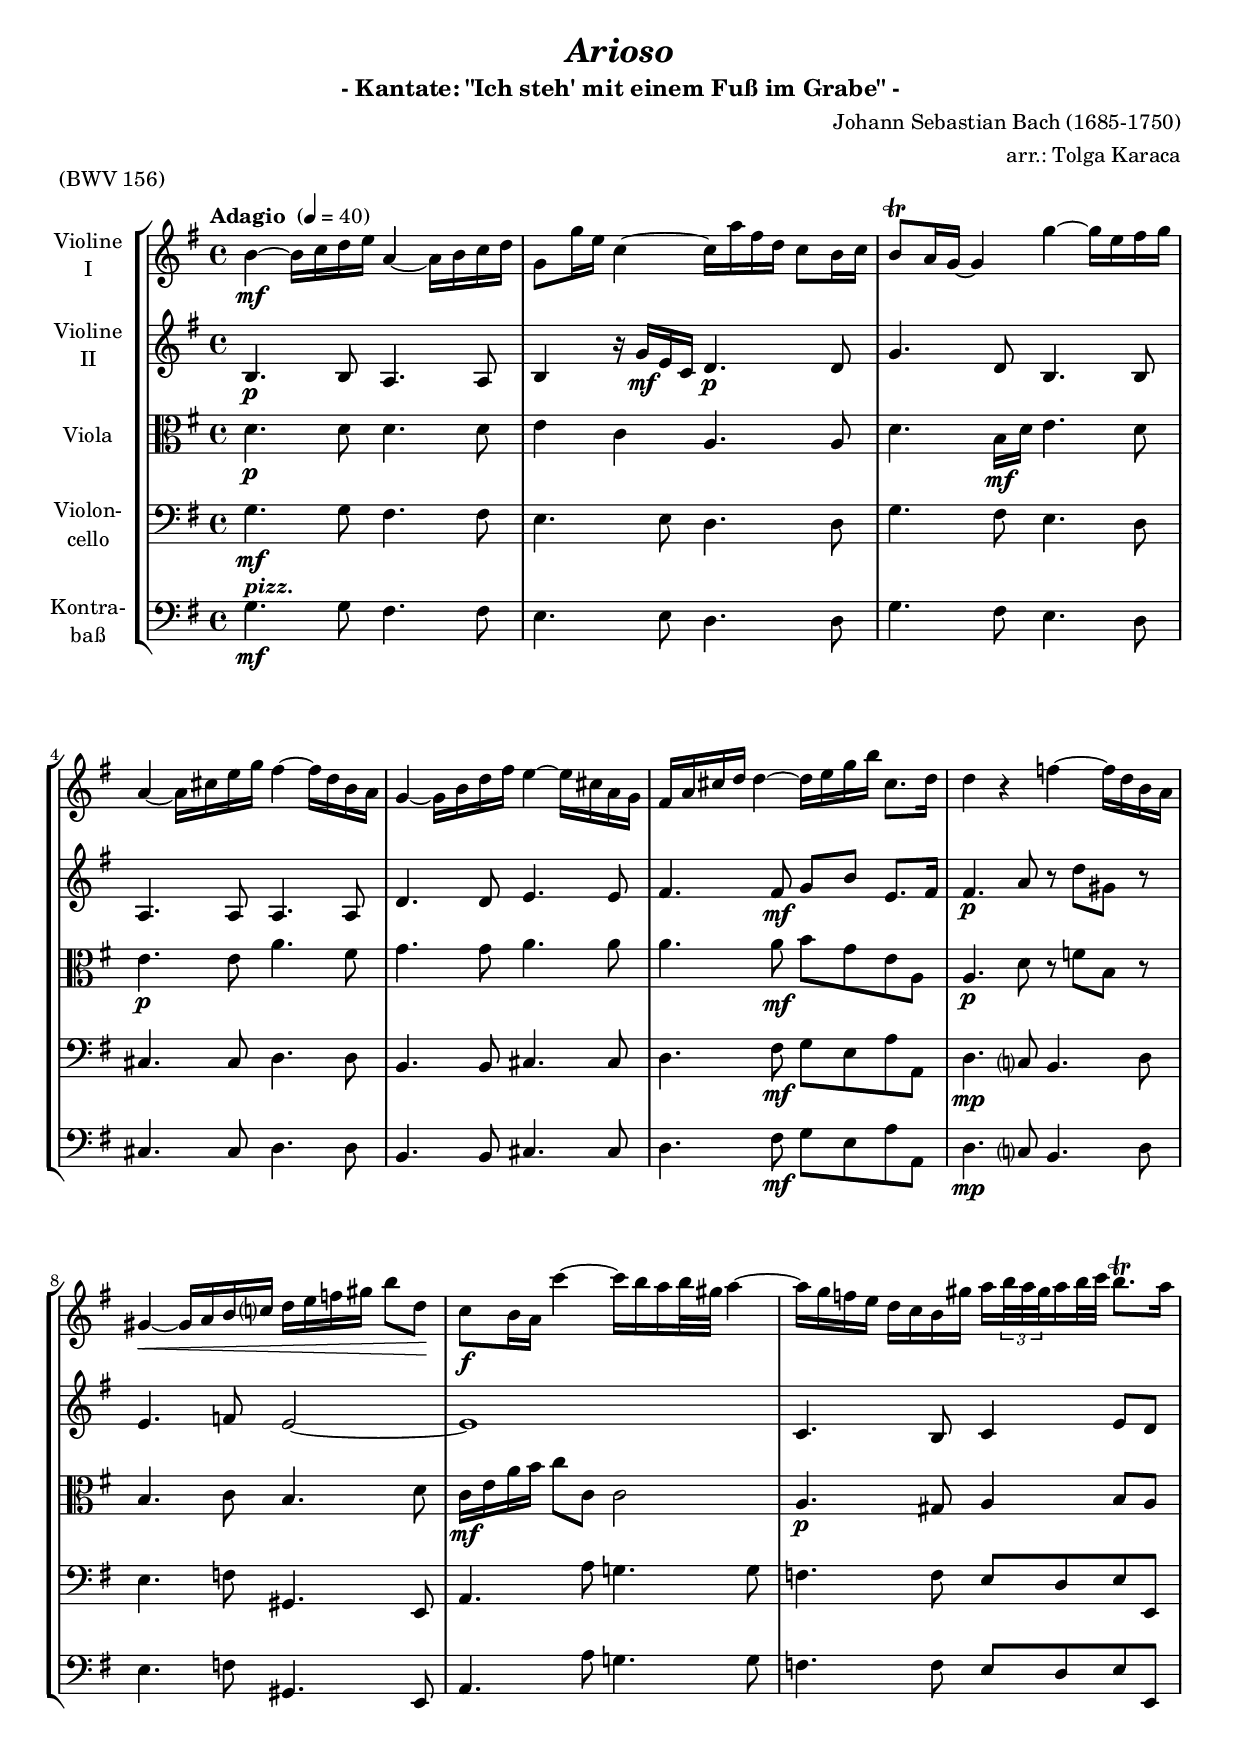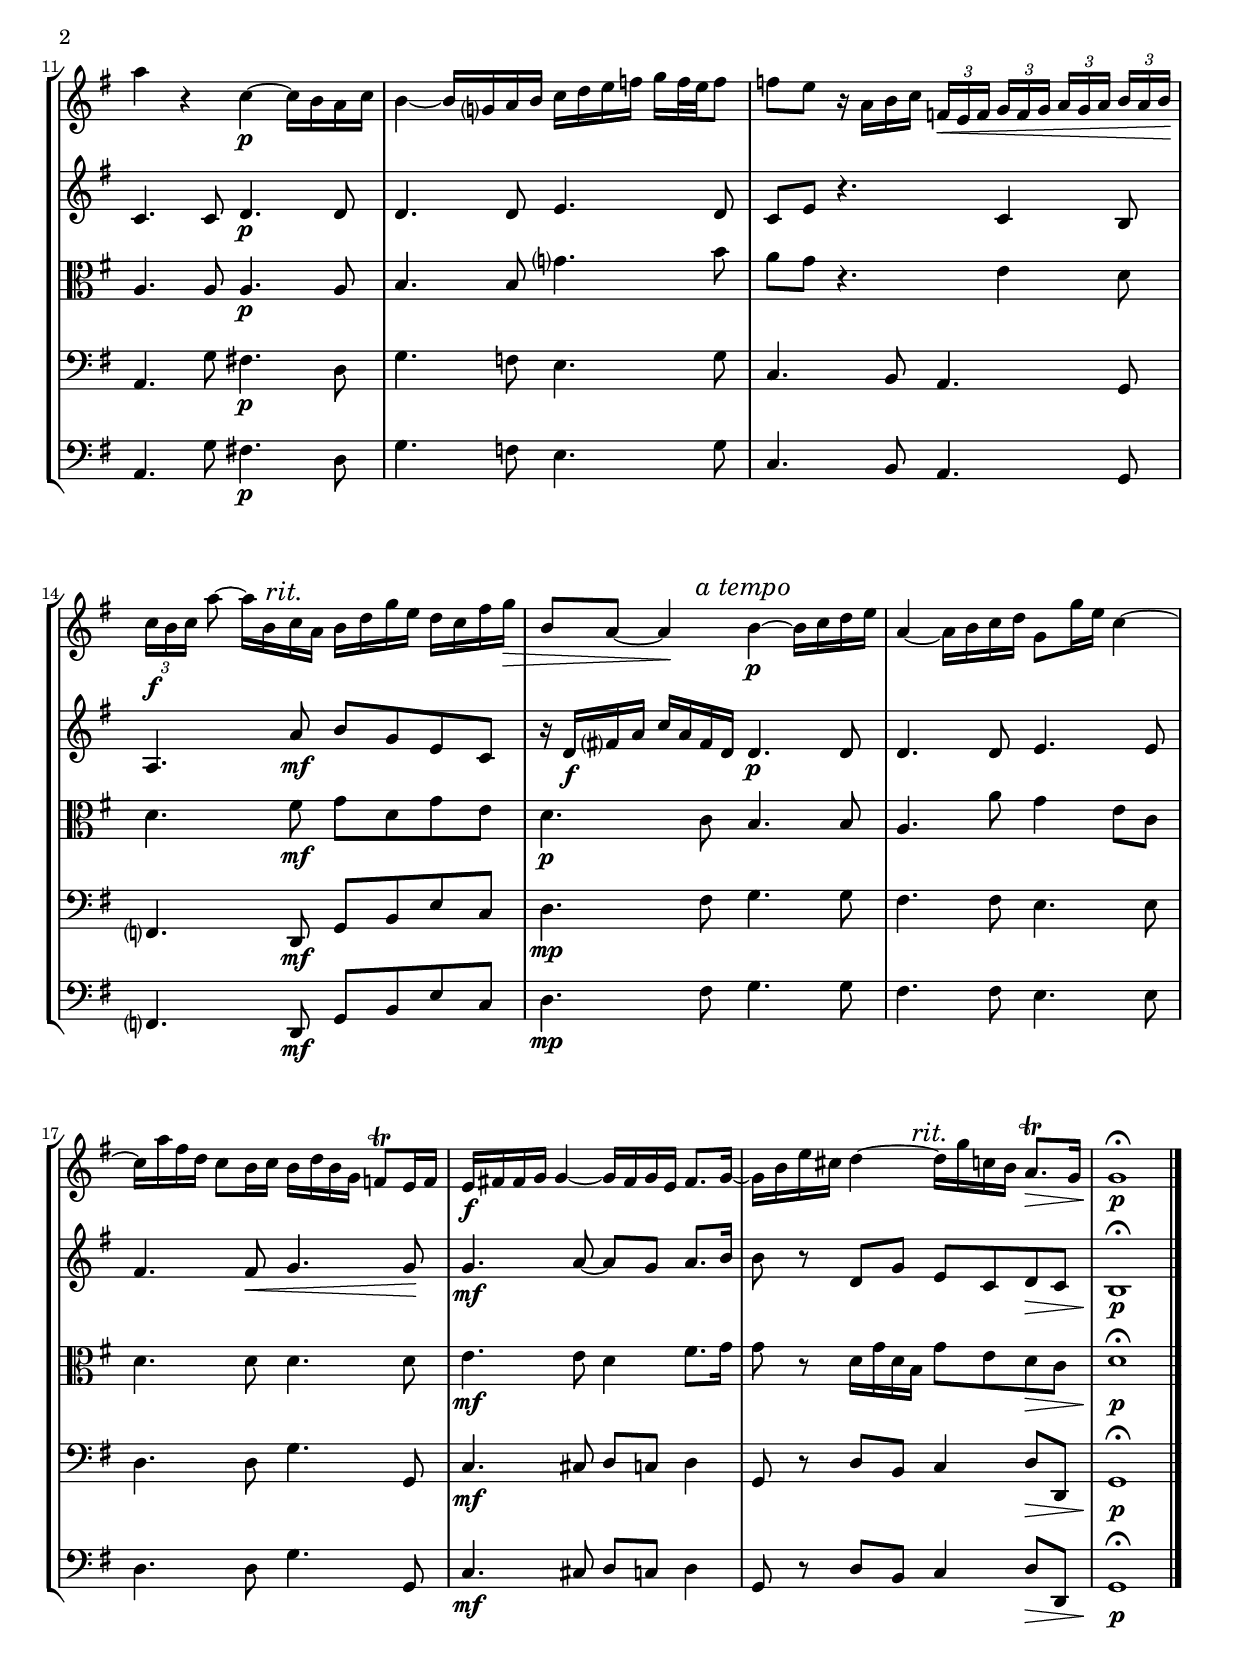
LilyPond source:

\version "2.14.2"
\include "deutsch.ly"

#(set-global-staff-size 18.25)

\header {
  title     = \markup \bold \italic "Arioso"
  subtitle  = "- Kantate: \"Ich steh' mit einem Fuß im Grabe\" -"
  composer  = "Johann Sebastian Bach (1685-1750)"
  arranger  = "arr.: Tolga Karaca"
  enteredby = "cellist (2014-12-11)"
  piece     = "(BWV 156)"
}

voiceconsts = {
  \key g \major
  \time 4/4
  \tempo "Adagio " 4=40
  %\numericTimeSignature
  \compressFullBarRests
}

mihi = "clarinet"
mist = "string ensemble 1"
milo = "drawbar organ"
mikl = "acoustic grand"

atem = \mark \markup \italic "a tempo"
rit  = \mark \markup \italic "rit."
pizz = \markup \bold \italic "pizz."

va = \relative c'' {
  \voiceconsts

  h4~\mf h16 c d e a,4~ a16 h c d
  g,8 g'16 e c4~ c16 a' fis d c8 h16 c
  h8\trill a16 g~ g4 g'~ g16 e fis g

  a,4~ a16 cis e g fis4~ fis16 d h a
  g4~ g16 h d fis e4~ e16 cis a g
  fis a cis d d4~ d16 e g h cis,8. d16
  d4 r f~ f16 d h a

  gis4~\< gis16 a h c? d e f gis h8 d,\!
  c\f h16 a c'4~ c16 h a h32 gis a4~
  \set tupletSpannerDuration = #(ly:make-moment 1 16)
  a16 g f e d c h gis' a16 \times 2/3 { h32 a gis } a16 h32 c h8.\trill a16

  a4 r c,~\p c16 h a c
  h4~ h16 g? a h c d e f g f32 e f8
  \set tupletSpannerDuration = #(ly:make-moment 1 8)
  f e r16 a, h c \times 2/3 { f,\< e f g[ f g] a g a h[ a h]\! }

  \times 2/3 { c[\f h c] } a'8~ a16 h, \rit c a h d g e d c fis g\>
  h,8 a~ a4\! \atem h~\p h16 c d e
  a,4~ a16 h c d g,8 g'16 e c4~

  c16 a' fis d c8 h16 c h d h g f8\trill e16 f
  e\f fis! fis g g4~ g16 fis g e fis8. g16~
  g h e cis d4~ \rit d16 g c, h a8.\trill\> g16
  g1\fermata\!\p \bar "|."
}

vb = \relative c' {
  \voiceconsts

  h4.\p h8 a4. a8
  h4 r16 g'\mf e c d4.\p d8
  g4. d8 h4. h8
  a4. a8 a4. a8
  d4. d8 e4. e8

  fis4. fis8\mf g h e,8. fis16
  fis4.\p a8 r d gis, r
  e4. f8 e2~
  e1
  c4. h8 c4 e8 d
  c4. c8 d4.\p d8

  d4. d8 e4. d8
  c e r4. c4 h8
  a4. \rit a'8\mf h g e c
  r16 d\f fis? a c a fis d \atem d4.\p d8
  d4. d8 e4. e8

  fis4. fis8\< g4. g8\!
  g4.\mf a8~ a g a8. h16
  h8 r d, g e c d\> c
  h1\!\p\fermata \bar "|."
}

vc = \relative c' {
  \voiceconsts
  \clef "alto"

  d4.\p d8 d4. d8
  e4 c a4. a8
  d4. h16\mf d e4. d8
  e4.\p e8 a4. fis8
  g4. g8 a4. a8

  a4. a8\mf h g e a,
  a4.\p d8 r f h, r
  h4. c8 h4. d8
  c16\mf e a h c8 c, c2
  a4.\p gis8 a4 h8 a

  a4. a8 a4.\p a8
  h4. h8 g'?4. h8
  a g r4. e4 d8
  d4. \rit fis8\mf g d g e
  d4.\p c8 \atem h4. h8

  a4. a'8 g4 e8 c
  d4. d8 d4. d8
  e4.\mf e8 d4 fis8. g16
  g8 r d16 g d h \rit g'8 e d\> c
  d1\!\p\fermata \bar "|."
}

vd = \relative c' {
  \voiceconsts
  \clef "bass"

  g4.\mf g8 fis4. fis8
  e4. e8 d4. d8
  g4. fis8 e4. d8
  cis4. cis8 d4. d8
  h4. h8 cis4. cis8

  d4. fis8\mf g e a a,
  d4.\mp c?8 h4. d8
  e4. f8 gis,4. e8
  a4. a'8 g!4. g8
  f4. f8 e d e e,
  a4. g'8 fis!4.\p d8

  g4. f8 e4. g8
  c,4. h8 a4. g8
  f?4. \rit d8\mf g h e c
  d4.\mp fis8 \atem g4. g8
  fis4. fis8 e4. e8
  d4. d8 g4. g,8

  c4.\mf cis8 d c d4
  g,8 r d' h \rit c4 d8\> d,
  g1\!\p\fermata \bar "|."
}

ve = \relative c' {
  \voiceconsts
  \clef "bass"

  g4.\mf^\pizz g8 fis4. fis8
  e4. e8 d4. d8
  g4. fis8 e4. d8
  cis4. cis8 d4. d8
  h4. h8 cis4. cis8

  d4. fis8\mf g e a a,
  d4.\mp c?8 h4. d8
  e4. f8 gis,4. e8
  a4. a'8 g!4. g8
  f4. f8 e d e e,
  a4. g'8 fis!4.\p d8

  g4. f8 e4. g8
  c,4. h8 a4. g8
  f?4. \rit d8\mf g h e c
  d4.\mp fis8 \atem g4. g8
  fis4. fis8 e4. e8
  d4. d8 g4. g,8

  c4.\mf cis8 d c d4
  g,8 r d' h \rit c4 d8\> d,
  g1\!\p\fermata \bar "|."
}


music = \new StaffGroup <<
      \new Staff {
        \set Staff.midiInstrument = \mist
        \set Staff.instrumentName = \markup \center-column { "Violine" "I" }
        \transpose g g { \va }
      }

      \new Staff {
        \set Staff.midiInstrument = \mist
        \set Staff.instrumentName = \markup \center-column { "Violine" "II" }
        \transpose g g { \vb }
      }

      \new Staff {
        \set Staff.midiInstrument = \mist
        \set Staff.instrumentName = \markup \center-column { "Viola" }
        \transpose g g { \vc }
      }

      \new Staff {
        \set Staff.midiInstrument = \milo
        \set Staff.instrumentName = \markup \center-column { "Violon-" "cello" }
        \transpose g g { \vd }
      }

      \new Staff {
        \set Staff.midiInstrument = \milo
        \set Staff.instrumentName = \markup \center-column { "Kontra-" "baß" }
        \transpose g g { \ve }
      }
>>

\book {
  \score {
   \music
    \layout {}
  }

  \score {
    \unfoldRepeats \music

    \midi {
      \context {
        \Score
      }
    }
  }
}
